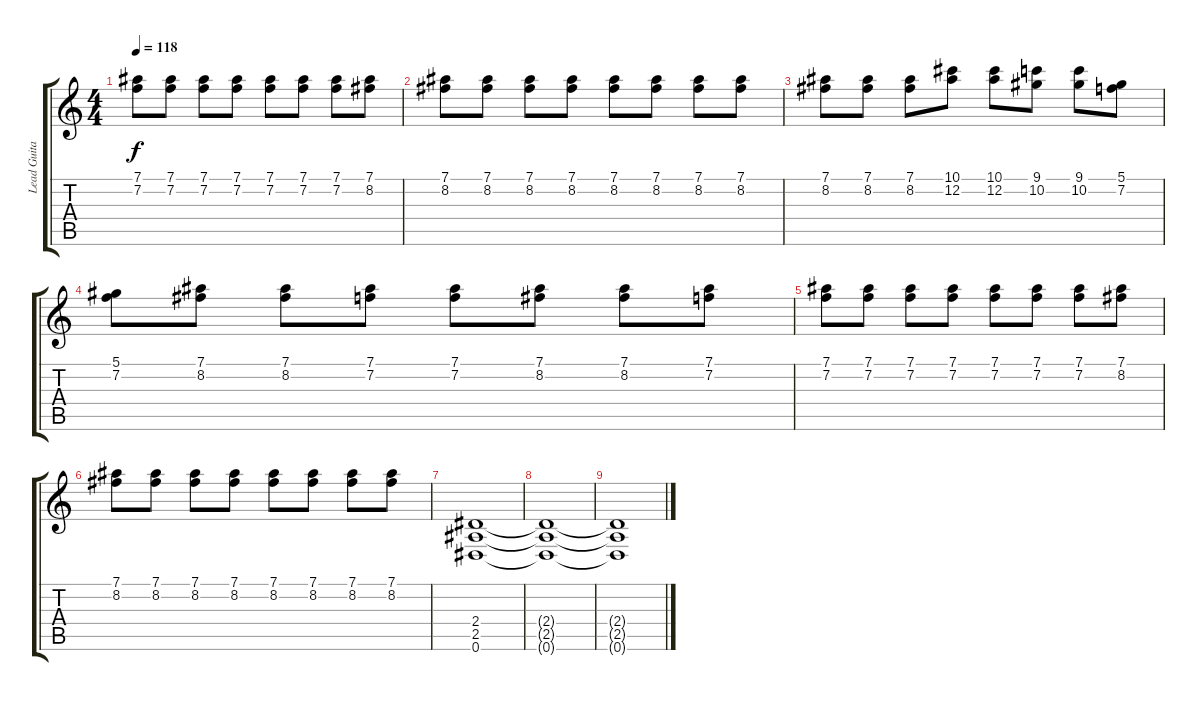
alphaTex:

\track ("Lead Guitar" "Lead Guita") {instrument distortionguitar}
\staff {score tabs}
\tuning (Eb4 Bb3 Gb3 Db3 Ab2 Eb2) {hide}
\ts (4 4)
\tempo 118
\clef g2
\ks c
(7.1 7.2).8{dy f} (7.1 7.2).8 (7.1 7.2).8 (7.1 7.2).8 (7.1 7.2).8 (7.1 7.2).8 (7.1 7.2).8 (7.1 8.2).8 |
(7.1 8.2).8 (7.1 8.2).8 (7.1 8.2).8 (7.1 8.2).8 (7.1 8.2).8 (7.1 8.2).8 (7.1 8.2).8 (7.1 8.2).8 |
(7.1 8.2).8 (7.1 8.2).8 (7.1 8.2).8 (10.1 12.2).8 (10.1 12.2).8 (9.1 10.2).8 (9.1 10.2).8 (5.1 7.2).8 |
(5.1 7.2).8 (7.1 8.2).8 (7.1 8.2).8 (7.1 7.2).8 (7.1 7.2).8 (7.1 8.2).8 (7.1 8.2).8 (7.1 7.2).8 |
(7.1 7.2).8 (7.1 7.2).8 (7.1 7.2).8 (7.1 7.2).8 (7.1 7.2).8 (7.1 7.2).8 (7.1 7.2).8 (7.1 8.2).8 |
(7.1 8.2).8 (7.1 8.2).8 (7.1 8.2).8 (7.1 8.2).8 (7.1 8.2).8 (7.1 8.2).8 (7.1 8.2).8 (7.1 8.2).8 |
(2.4 2.5 0.6).1 |
(2.4{t} 2.5{t} 0.6{t}).1{volume 8} |
(2.4{t} 2.5{t} 0.6{t}).1{volume 0}
